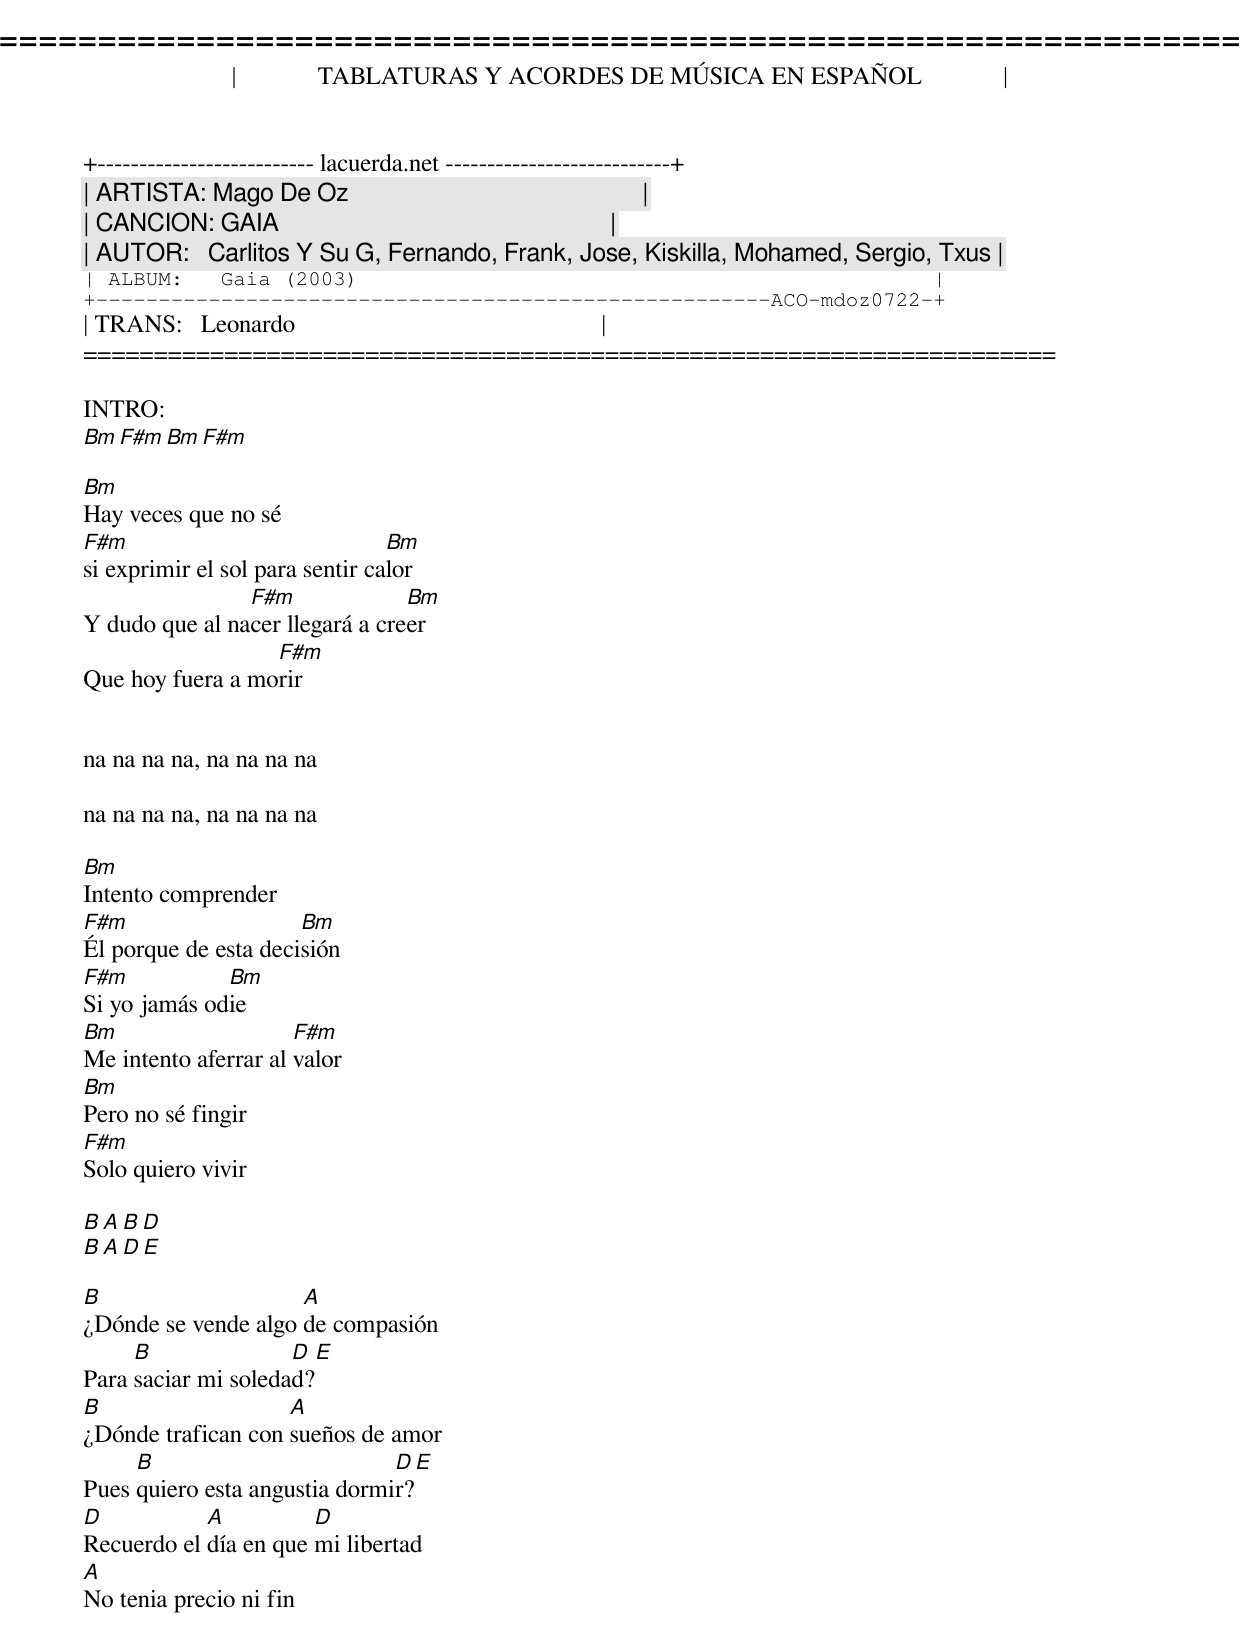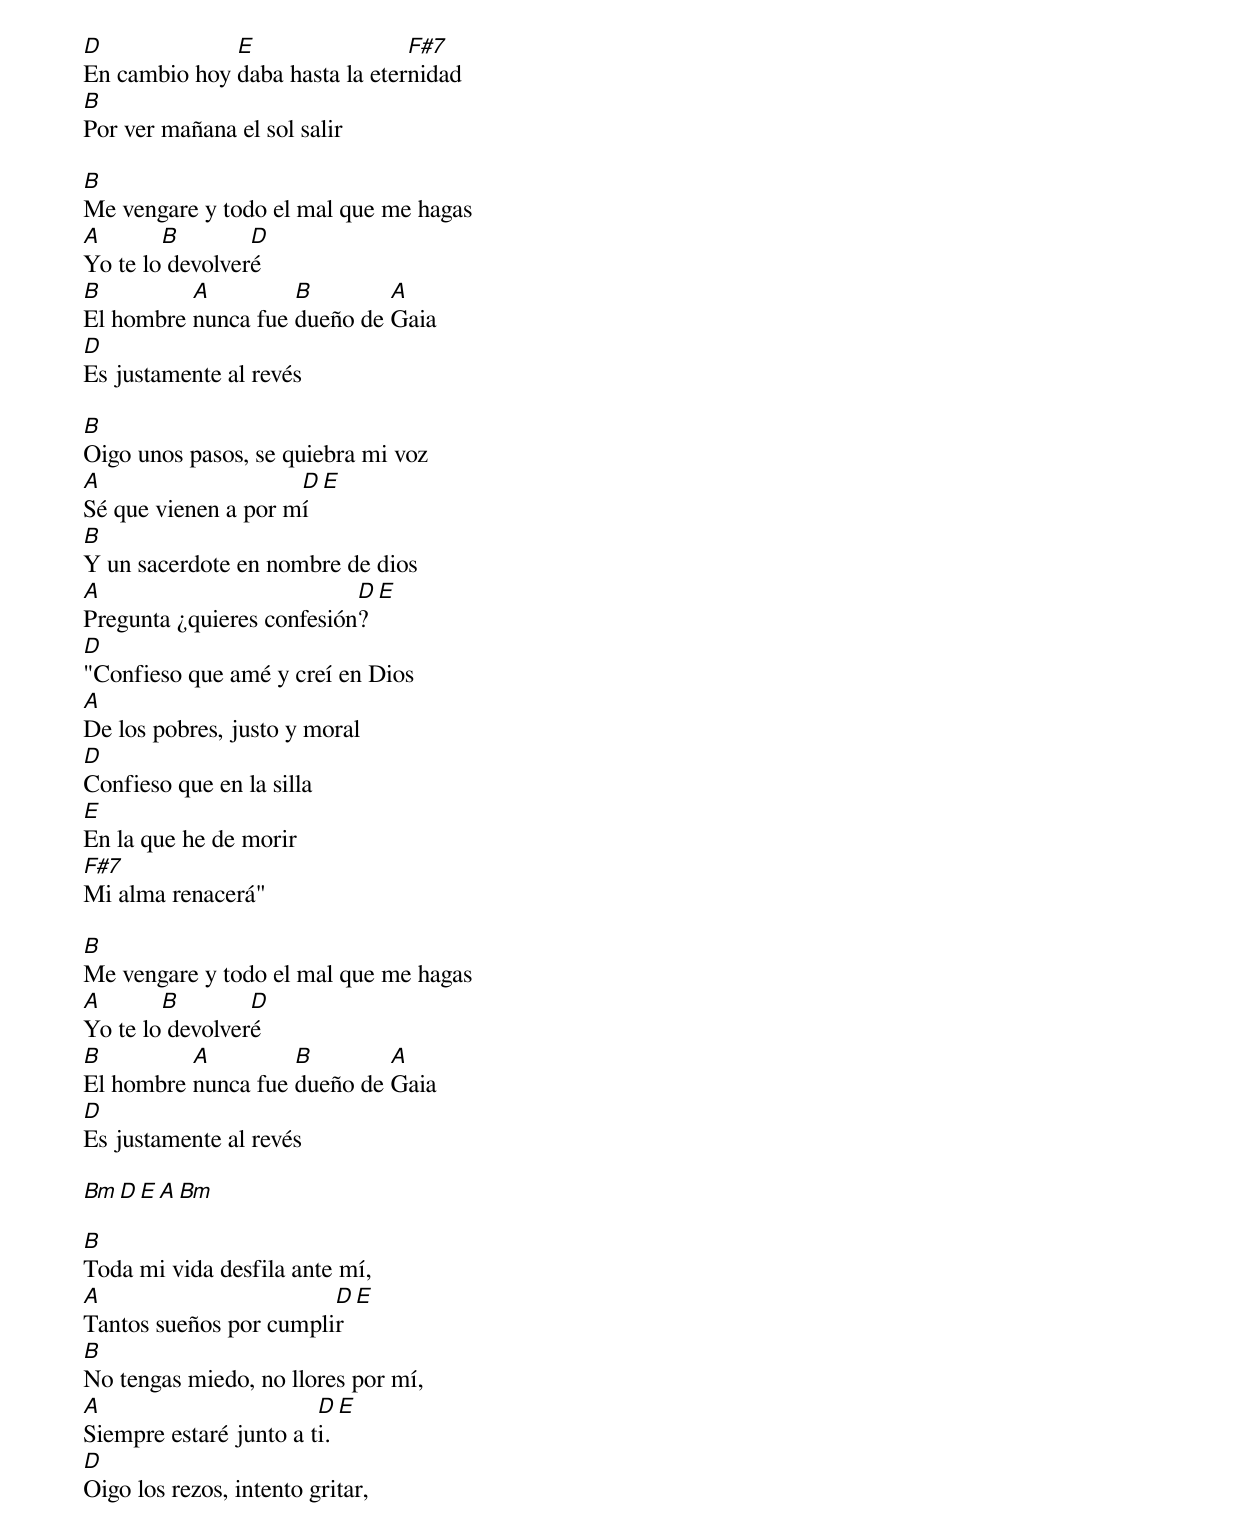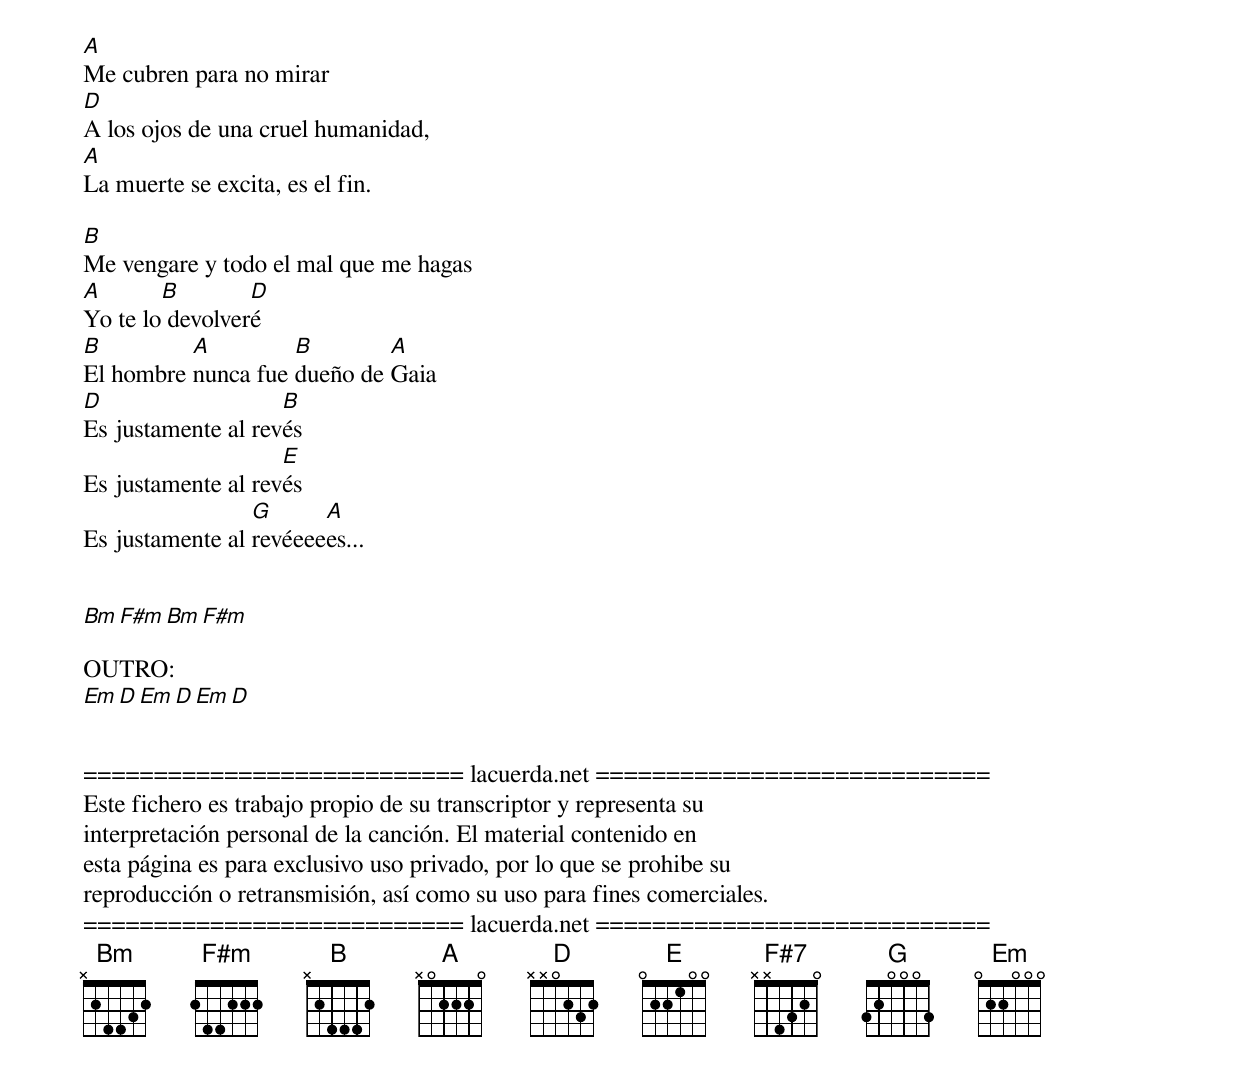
=====================================================================
|             TABLATURAS Y ACORDES DE MÚSICA EN ESPAÑOL             |
+-------------------------- lacuerda.net ---------------------------+
| ARTISTA: Mago De Oz                                               |
| CANCION: GAIA                                                     |
| AUTOR:   Carlitos Y Su G, Fernando, Frank, Jose, Kiskilla, Mohamed, Sergio, Txus |
| ALBUM:   Gaia (2003)                                              |
+------------------------------------------------------ACO-mdoz0722-+
| TRANS:   Leonardo                                                 |
=====================================================================

INTRO:
Bm F#m Bm F#m

Bm
Hay veces que no sé
F#m                              Bm
si exprimir el sol para sentir calor
                F#m              Bm
Y dudo que al nacer llegará a creer
                  F#m
Que hoy fuera a morir


na na na na, na na na na

na na na na, na na na na

Bm
Intento comprender
F#m                   Bm
Él porque de esta decisión
F#m           Bm
Si yo jamás odie
Bm                    F#m
Me intento aferrar al valor
Bm
Pero no sé fingir
F#m
Solo quiero vivir

B A B D
B A D E

B                    A
¿Dónde se vende algo de compasión
     B               D E
Para saciar mi soledad?
B                   A
¿Dónde trafican con sueños de amor
     B                         D E
Pues quiero esta angustia dormir?
D           A          D
Recuerdo el día en que mi libertad
A
No tenia precio ni fin
D             E                 F#7
En cambio hoy daba hasta la eternidad
B
Por ver mañana el sol salir

B
Me vengare y todo el mal que me hagas
A       B        D
Yo te lo devolveré
B         A         B        A
El hombre nunca fue dueño de Gaia
D
Es justamente al revés

B
Oigo unos pasos, se quiebra mi voz
A                    D E
Sé que vienen a por mí
B
Y un sacerdote en nombre de dios
A                          D E
Pregunta ¿quieres confesión?
D
"Confieso que amé y creí en Dios
A
De los pobres, justo y moral
D
Confieso que en la silla
E
En la que he de morir
F#7
Mi alma renacerá"

B
Me vengare y todo el mal que me hagas
A       B        D
Yo te lo devolveré
B         A         B        A
El hombre nunca fue dueño de Gaia
D
Es justamente al revés

Bm D E A Bm

B
Toda mi vida desfila ante mí,
A                       D E
Tantos sueños por cumplir
B
No tengas miedo, no llores por mí,
A                       D E
Siempre estaré junto a ti.
D
Oigo los rezos, intento gritar,
A
Me cubren para no mirar
D
A los ojos de una cruel humanidad,
A
La muerte se excita, es el fin.

B
Me vengare y todo el mal que me hagas
A       B        D
Yo te lo devolveré
B         A         B        A
El hombre nunca fue dueño de Gaia
D                   B
Es justamente al revés
                    E
Es justamente al revés
                 G      A
Es justamente al revéeeees...


Bm F#m Bm F#m

OUTRO:
Em D Em D Em D


=========================== lacuerda.net ============================
Este fichero es trabajo propio de su transcriptor y representa su
interpretación personal de la canción. El material contenido en
esta página es para exclusivo uso privado, por lo que se prohibe su
reproducción o retransmisión, así como su uso para fines comerciales.
=========================== lacuerda.net ============================
